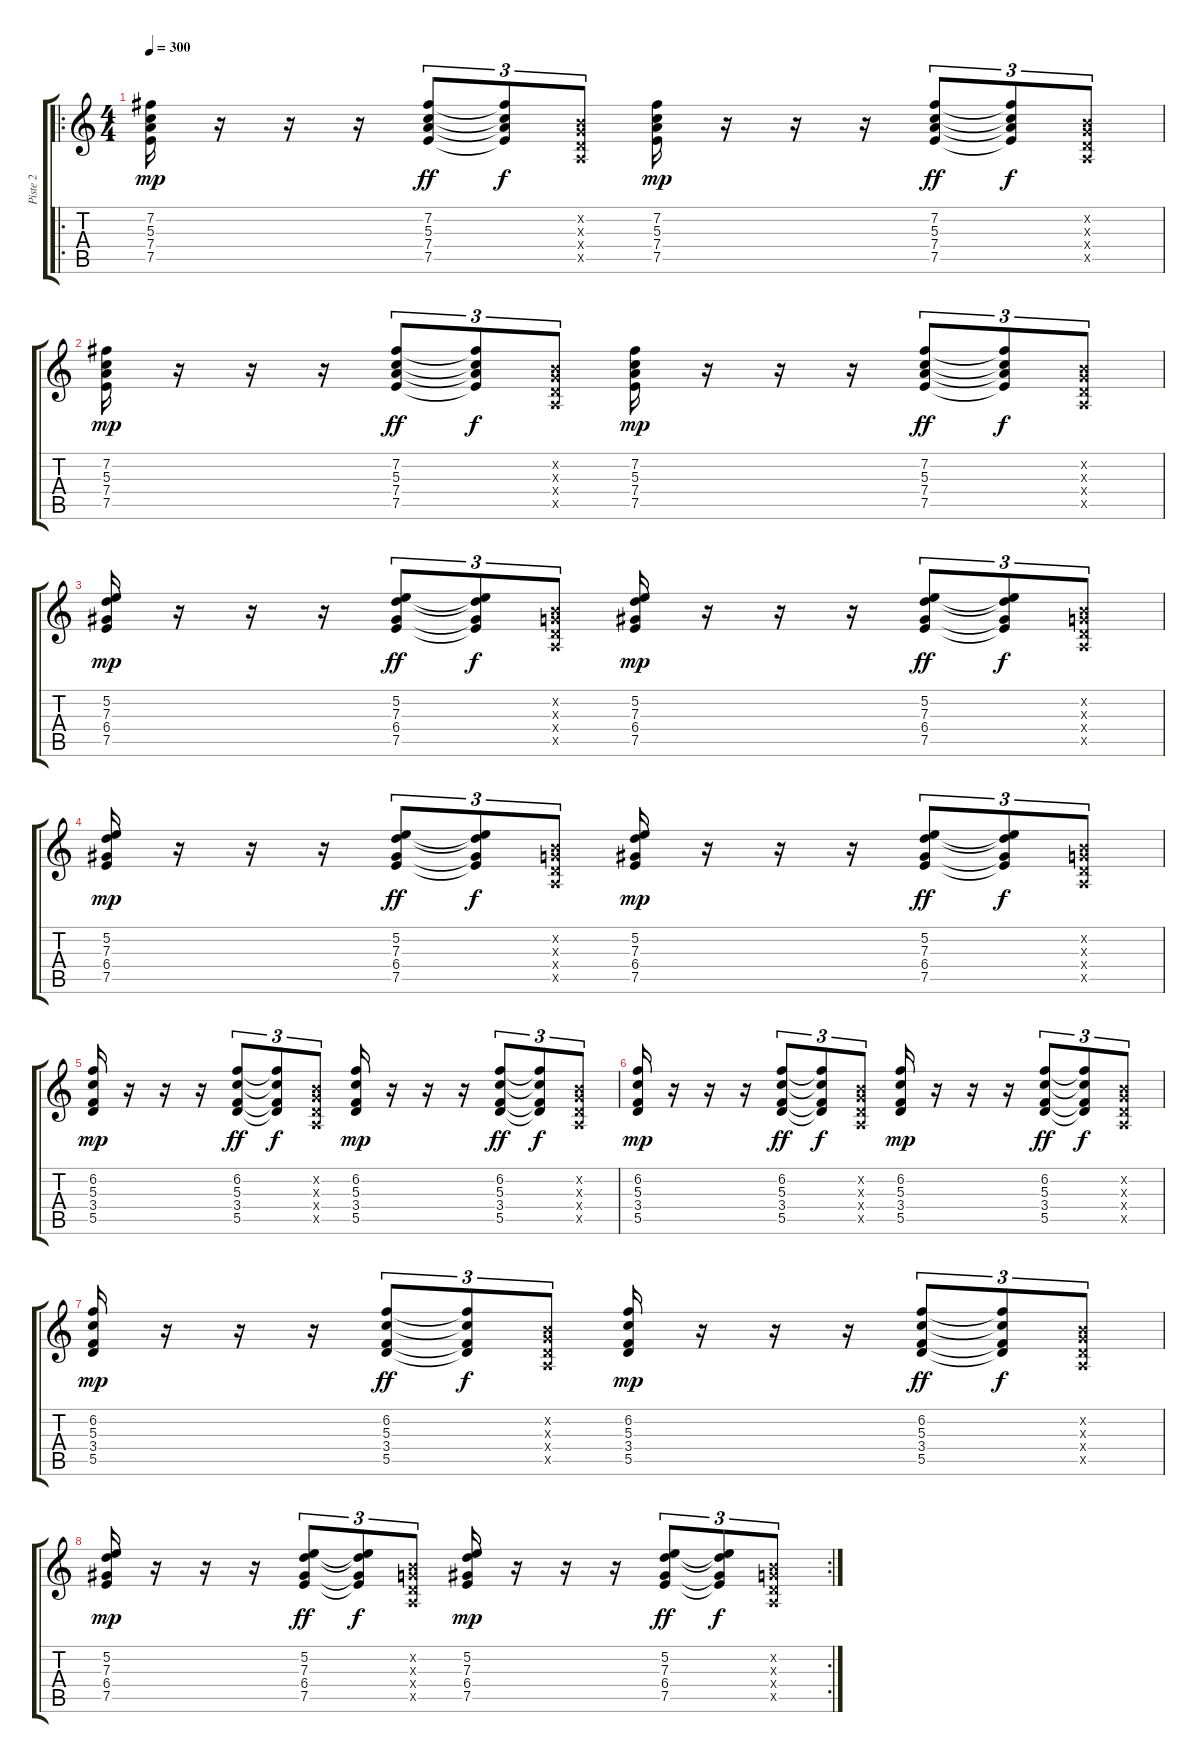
\track ("Piste 2" "Piste 2") {instrument acousticguitarnylon}
\staff {score tabs}
\tuning (E4 B3 G3 D3 A2 E2) {hide}
\ro
\ts (4 4)
\tempo 300
\clef g2
\ks c
(7.2 5.3 7.4 7.5).16{dy mp} r.16 r.16 r.16 (7.2 5.3 7.4 7.5).8{tu (3 2) dy ff} (7.2{t} 5.3{t} 7.4{t} 7.5{t}).8{tu (3 2) dy f} (0.2{x} 0.3{x} 0.4{x} 0.5{x}).8{tu (3 2)} (7.2 5.3 7.4 7.5).16{dy mp} r.16 r.16 r.16 (7.2 5.3 7.4 7.5).8{tu (3 2) dy ff} (7.2{t} 5.3{t} 7.4{t} 7.5{t}).8{tu (3 2) dy f} (0.2{x} 0.3{x} 0.4{x} 0.5{x}).8{tu (3 2)} |
(7.2 5.3 7.4 7.5).16{dy mp} r.16 r.16 r.16 (7.2 5.3 7.4 7.5).8{tu (3 2) dy ff} (7.2{t} 5.3{t} 7.4{t} 7.5{t}).8{tu (3 2) dy f} (0.2{x} 0.3{x} 0.4{x} 0.5{x}).8{tu (3 2)} (7.2 5.3 7.4 7.5).16{dy mp} r.16 r.16 r.16 (7.2 5.3 7.4 7.5).8{tu (3 2) dy ff} (7.2{t} 5.3{t} 7.4{t} 7.5{t}).8{tu (3 2) dy f} (0.2{x} 0.3{x} 0.4{x} 0.5{x}).8{tu (3 2)} |
(5.2 7.3 6.4 7.5).16{dy mp} r.16 r.16 r.16 (5.2 7.3 6.4 7.5).8{tu (3 2) dy ff} (5.2{t} 7.3{t} 6.4{t} 7.5{t}).8{tu (3 2) dy f} (0.2{x} 0.3{x} 0.4{x} 0.5{x}).8{tu (3 2)} (5.2 7.3 6.4 7.5).16{dy mp} r.16 r.16 r.16 (5.2 7.3 6.4 7.5).8{tu (3 2) dy ff} (5.2{t} 7.3{t} 6.4{t} 7.5{t}).8{tu (3 2) dy f} (0.2{x} 0.3{x} 0.4{x} 0.5{x}).8{tu (3 2)} |
(5.2 7.3 6.4 7.5).16{dy mp} r.16 r.16 r.16 (5.2 7.3 6.4 7.5).8{tu (3 2) dy ff} (5.2{t} 7.3{t} 6.4{t} 7.5{t}).8{tu (3 2) dy f} (0.2{x} 0.3{x} 0.4{x} 0.5{x}).8{tu (3 2)} (5.2 7.3 6.4 7.5).16{dy mp} r.16 r.16 r.16 (5.2 7.3 6.4 7.5).8{tu (3 2) dy ff} (5.2{t} 7.3{t} 6.4{t} 7.5{t}).8{tu (3 2) dy f} (0.2{x} 0.3{x} 0.4{x} 0.5{x}).8{tu (3 2)} |
(6.2 5.3 3.4 5.5).16{dy mp} r.16 r.16 r.16 (6.2 5.3 3.4 5.5).8{tu (3 2) dy ff} (6.2{t} 5.3{t} 3.4{t} 5.5{t}).8{tu (3 2) dy f} (0.2{x} 0.3{x} 0.4{x} 0.5{x}).8{tu (3 2)} (6.2 5.3 3.4 5.5).16{dy mp} r.16 r.16 r.16 (6.2 5.3 3.4 5.5).8{tu (3 2) dy ff} (6.2{t} 5.3{t} 3.4{t} 5.5{t}).8{tu (3 2) dy f} (0.2{x} 0.3{x} 0.4{x} 0.5{x}).8{tu (3 2)} |
(6.2 5.3 3.4 5.5).16{dy mp} r.16 r.16 r.16 (6.2 5.3 3.4 5.5).8{tu (3 2) dy ff} (6.2{t} 5.3{t} 3.4{t} 5.5{t}).8{tu (3 2) dy f} (0.2{x} 0.3{x} 0.4{x} 0.5{x}).8{tu (3 2)} (6.2 5.3 3.4 5.5).16{dy mp} r.16 r.16 r.16 (6.2 5.3 3.4 5.5).8{tu (3 2) dy ff} (6.2{t} 5.3{t} 3.4{t} 5.5{t}).8{tu (3 2) dy f} (0.2{x} 0.3{x} 0.4{x} 0.5{x}).8{tu (3 2)} |
(6.2 5.3 3.4 5.5).16{dy mp} r.16 r.16 r.16 (6.2 5.3 3.4 5.5).8{tu (3 2) dy ff} (6.2{t} 5.3{t} 3.4{t} 5.5{t}).8{tu (3 2) dy f} (0.2{x} 0.3{x} 0.4{x} 0.5{x}).8{tu (3 2)} (6.2 5.3 3.4 5.5).16{dy mp} r.16 r.16 r.16 (6.2 5.3 3.4 5.5).8{tu (3 2) dy ff} (6.2{t} 5.3{t} 3.4{t} 5.5{t}).8{tu (3 2) dy f} (0.2{x} 0.3{x} 0.4{x} 0.5{x}).8{tu (3 2)} |
\rc 2
(5.2 7.3 6.4 7.5).16{dy mp} r.16 r.16 r.16 (5.2 7.3 6.4 7.5).8{tu (3 2) dy ff} (5.2{t} 7.3{t} 6.4{t} 7.5{t}).8{tu (3 2) dy f} (0.2{x} 0.3{x} 0.4{x} 0.5{x}).8{tu (3 2)} (5.2 7.3 6.4 7.5).16{dy mp} r.16 r.16 r.16 (5.2 7.3 6.4 7.5).8{tu (3 2) dy ff} (5.2{t} 7.3{t} 6.4{t} 7.5{t}).8{tu (3 2) dy f} (0.2{x} 0.3{x} 0.4{x} 0.5{x}).8{tu (3 2)}
